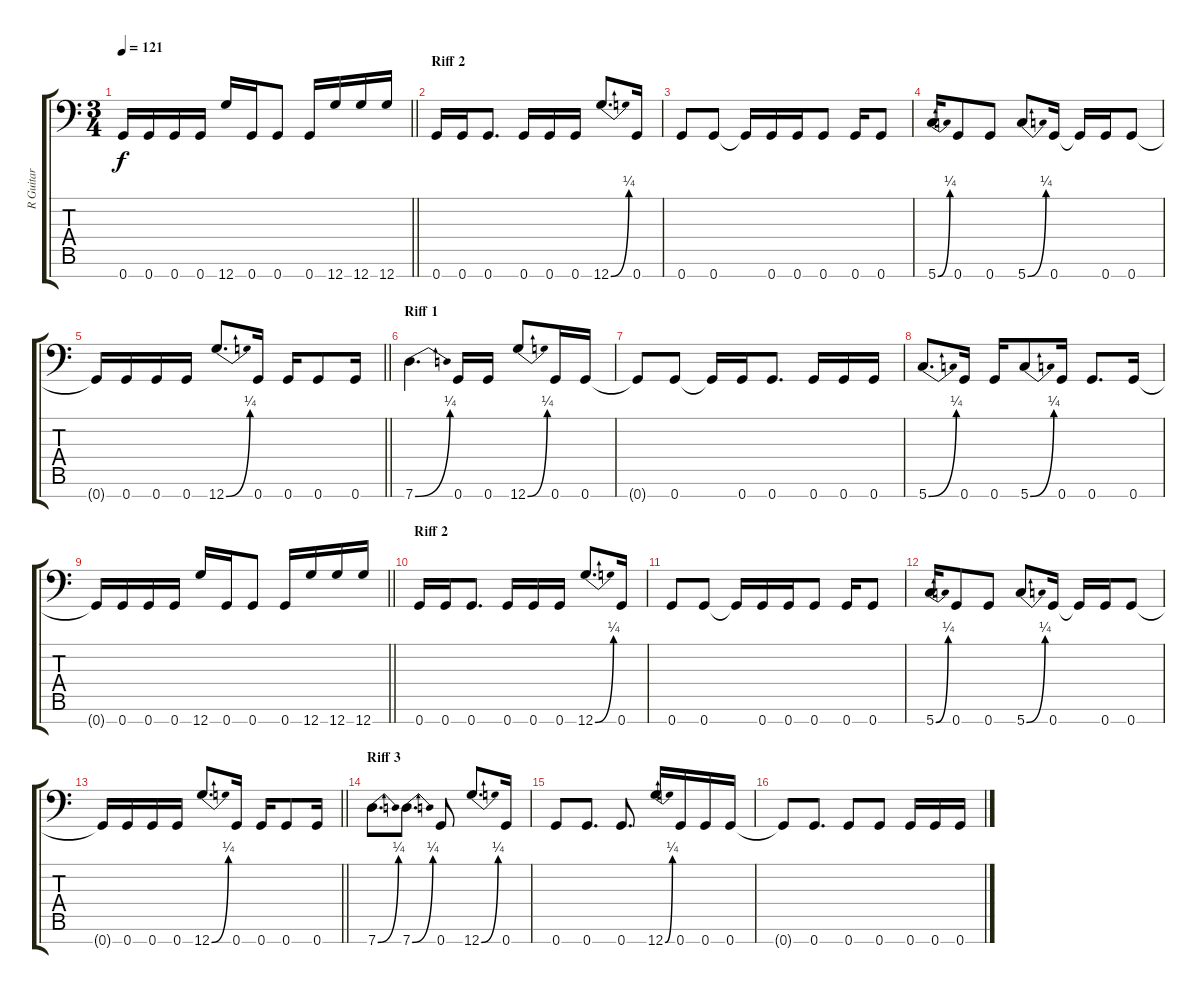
\track ("R Guitar" "R Guitar") {instrument distortionguitar}
\staff {score tabs}
\tuning (D4 A3 F3 C3 G2 D2 G1) {hide}
\ts (3 4)
\tempo 121
\clef f4
\barLineRight lightlight
\ks c
0.7{t}.16{dy f} 0.7.16 0.7.16 0.7.16 12.7.16 0.7.16 0.7.8 0.7.16 12.7.16 12.7.16 12.7.16 |
\section ("" "Riff 2")
0.7.16 0.7.16 0.7.8{d} 0.7.16 0.7.16 0.7.16 12.7{be (bend 0 0 60 1)}.8{d} 0.7.16 |
0.7.8 0.7.8 0.7{t}.16 0.7.16 0.7.16 0.7.8 0.7.16 0.7.8 |
5.7{be (bend 0 0 60 1)}.16 0.7.8 0.7.8 5.7{be (bend 0 0 60 1)}.8 0.7.16 0.7{t}.16 0.7.16 0.7.8 |
\barLineRight lightlight
0.7{t}.16 0.7.16 0.7.16 0.7.16 12.7{be (bend 0 0 60 1)}.8{d} 0.7.16 0.7.16 0.7.8 0.7.16 |
\section ("" "Riff 1")
7.7{be (bend 0 0 60 1)}.4{d} 0.7.16 0.7.16 12.7{be (bend 0 0 60 1)}.8 0.7.16 0.7.16 |
0.7{t}.8 0.7.8 0.7{t}.16 0.7.16 0.7.8{d} 0.7.16 0.7.16 0.7.16 |
5.7{be (bend 0 0 60 1)}.8{d} 0.7.16 0.7.16 5.7{be (bend 0 0 60 1)}.8 0.7.16 0.7.8{d} 0.7.16 |
\barLineRight lightlight
0.7{t}.16 0.7.16 0.7.16 0.7.16 12.7.16 0.7.16 0.7.8 0.7.16 12.7.16 12.7.16 12.7.16 |
\section ("" "Riff 2")
0.7.16 0.7.16 0.7.8{d} 0.7.16 0.7.16 0.7.16 12.7{be (bend 0 0 60 1)}.8{d} 0.7.16 |
0.7.8 0.7.8 0.7{t}.16 0.7.16 0.7.16 0.7.8 0.7.16 0.7.8 |
5.7{be (bend 0 0 60 1)}.16 0.7.8 0.7.8 5.7{be (bend 0 0 60 1)}.8 0.7.16 0.7{t}.16 0.7.16 0.7.8 |
\barLineRight lightlight
0.7{t}.16 0.7.16 0.7.16 0.7.16 12.7{be (bend 0 0 60 1)}.8{d} 0.7.16 0.7.16 0.7.8 0.7.16 |
\section ("" "Riff 3")
7.7{be (bend 0 0 60 1)}.8{d} 7.7{be (bend 0 0 60 1)}.8{d} 0.7.8 12.7{be (bend 0 0 60 1)}.8{d} 0.7.16 |
0.7.8 0.7.8{d} 0.7.8{d} 12.7{be (bend 0 0 60 1)}.16 0.7.16 0.7.16 0.7.16 |
0.7{t}.8 0.7.8{d} 0.7.8 0.7.8 0.7.16 0.7.16 0.7.16
